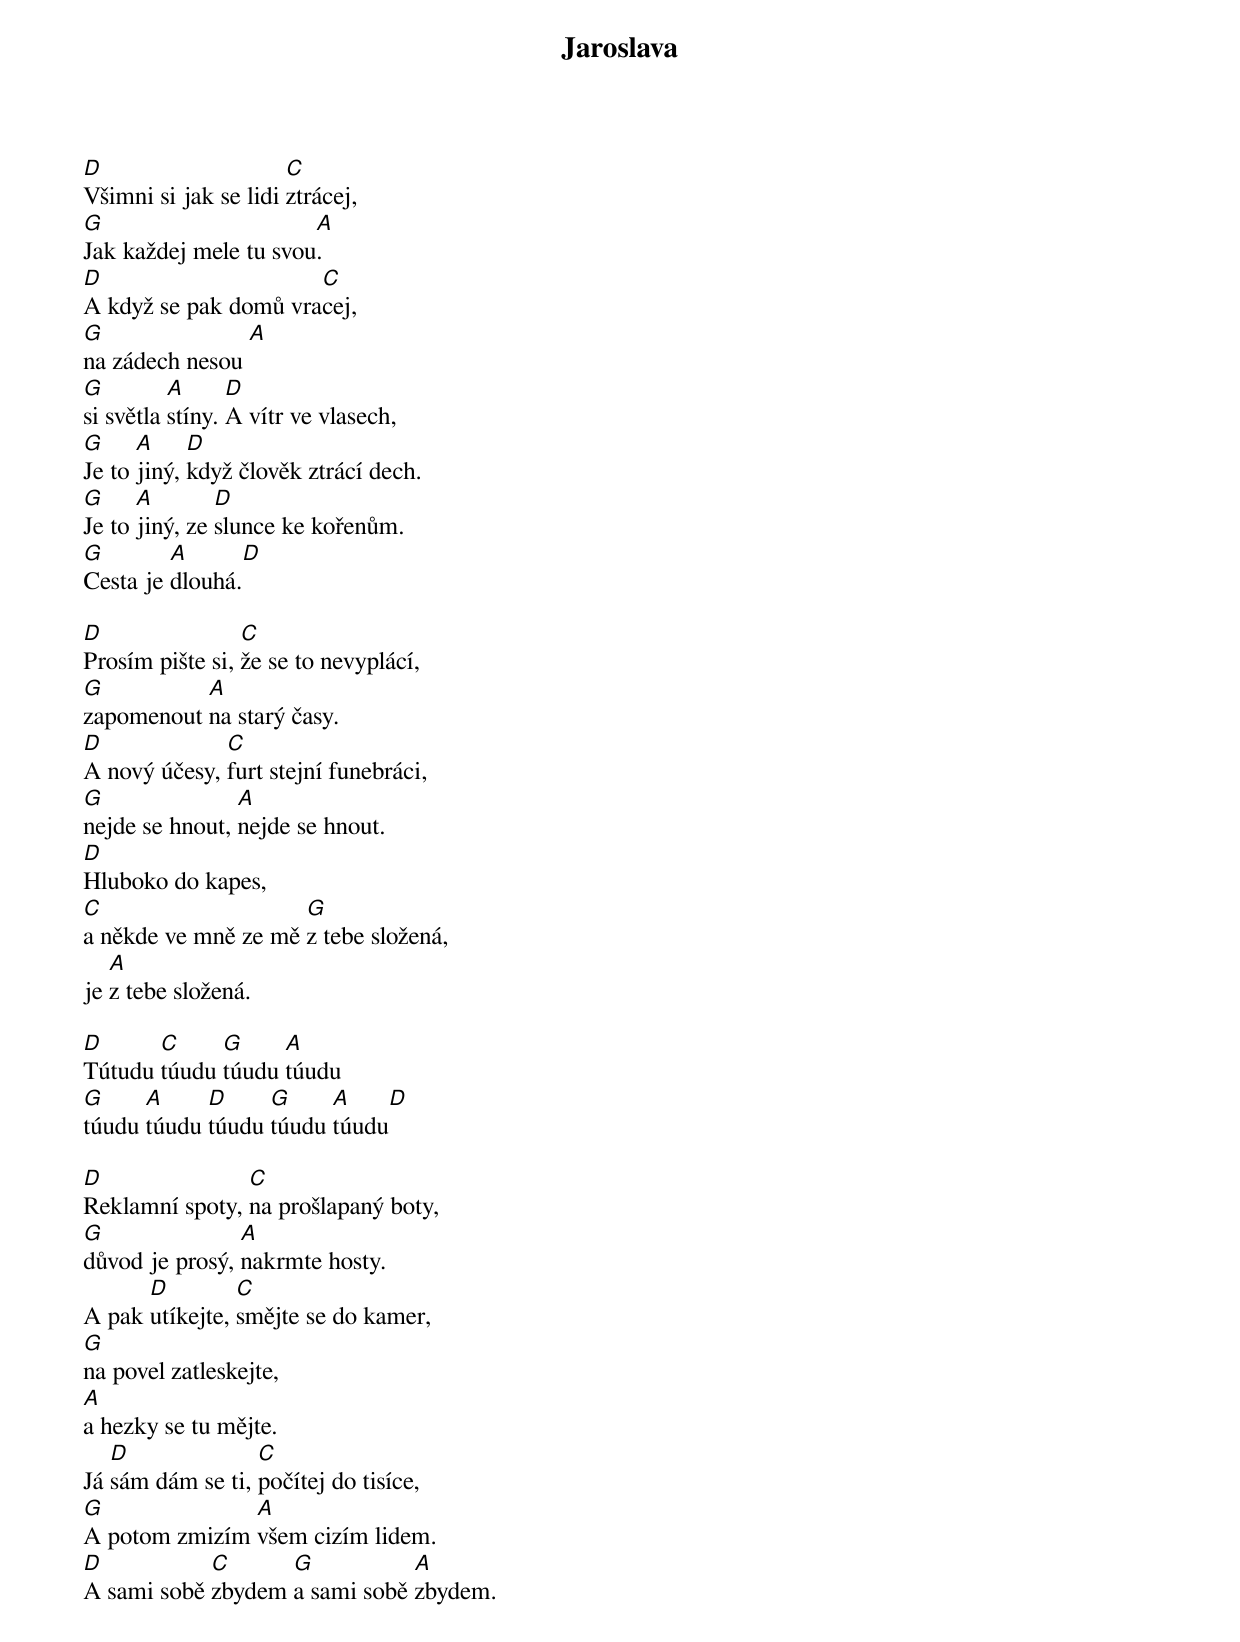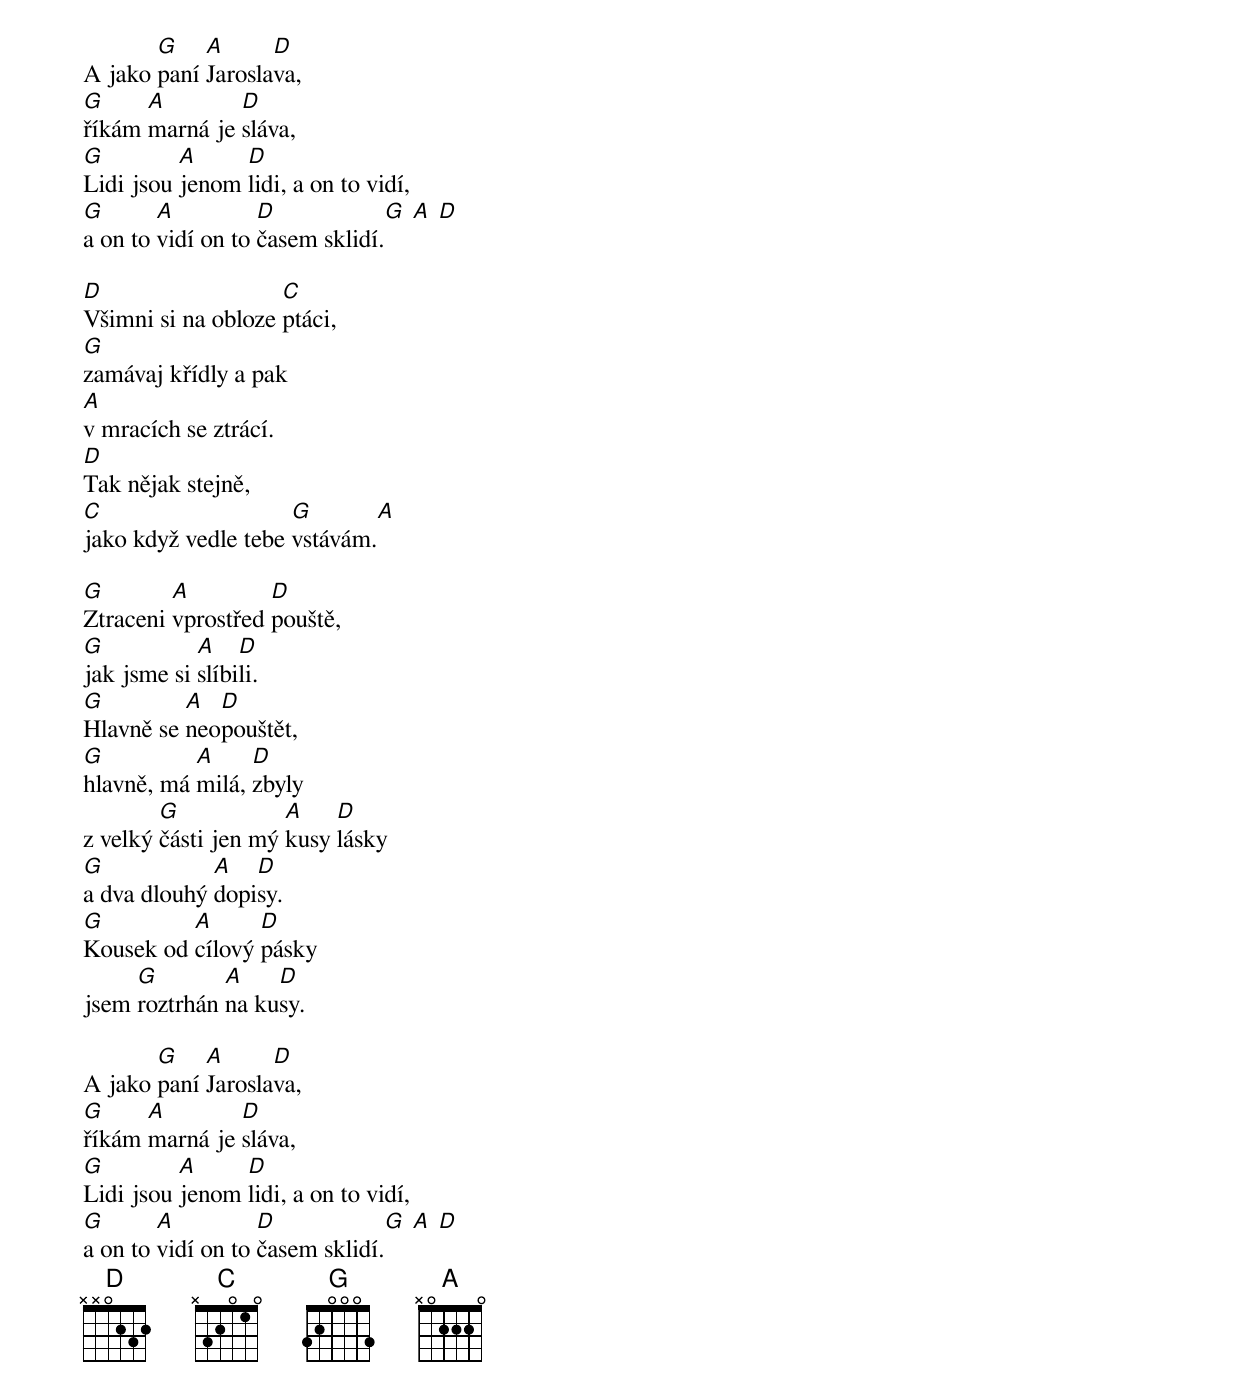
{title: Jaroslava}
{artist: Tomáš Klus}
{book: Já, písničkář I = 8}

[D]Všimni si jak se lidi [C]ztrácej,
[G]Jak každej mele tu svou[A].
[D]A když se pak domů vra[C]cej,
[G]na zádech nesou [A]
[G]si světla [A]stíny. [D]A vítr ve vlasech,
[G]Je to [A]jiný, [D]když člověk ztrácí dech.
[G]Je to [A]jiný, ze [D]slunce ke kořenům.
[G]Cesta je [A]dlouhá.[D]

[D]Prosím pište si, [C]že se to nevyplácí,
[G]zapomenout [A]na starý časy.
[D]A nový účesy, [C]furt stejní funebráci,
[G]nejde se hnout, [A]nejde se hnout.
[D]Hluboko do kapes,
[C]a někde ve mně ze mě [G]z tebe složená,
je [A]z tebe složená.

[D]Tútudu [C]túudu [G]túudu [A]túudu
[G]túudu [A]túudu [D]túudu [G]túudu [A]túudu[D]

[D]Reklamní spoty, [C]na prošlapaný boty,
[G]důvod je prosý, [A]nakrmte hosty.
A pak [D]utíkejte, [C]smějte se do kamer,
[G]na povel zatleskejte,
[A]a hezky se tu mějte.
Já [D]sám dám se ti, [C]počítej do tisíce,
[G]A potom zmizím [A]všem cizím lidem.
[D]A sami sobě [C]zbydem [G]a sami sobě [A]zbydem.

A jako [G]paní [A]Jarosla[D]va,
[G]říkám [A]marná je [D]sláva,
[G]Lidi jsou [A]jenom [D]lidi, a on to vidí,
[G]a on to [A]vidí on to [D]časem sklidí.[G] [A] [D]

[D]Všimni si na obloze [C]ptáci,
[G]zamávaj křídly a pak
[A]v mracích se ztrácí.
[D]Tak nějak stejně,
[C]jako když vedle tebe [G]vstávám.[A]

[G]Ztraceni [A]vprostřed [D]pouště,
[G]jak jsme si [A]slíbi[D]li.
[G]Hlavně se [A]neo[D]pouštět,
[G]hlavně, má [A]milá, [D]zbyly
z velký [G]části jen mý [A]kusy [D]lásky
[G]a dva dlouhý [A]dopi[D]sy.
[G]Kousek od [A]cílový [D]pásky
jsem [G]roztrhán [A]na ku[D]sy.

A jako [G]paní [A]Jarosla[D]va,
[G]říkám [A]marná je [D]sláva,
[G]Lidi jsou [A]jenom [D]lidi, a on to vidí,
[G]a on to [A]vidí on to [D]časem sklidí.[G] [A] [D]
